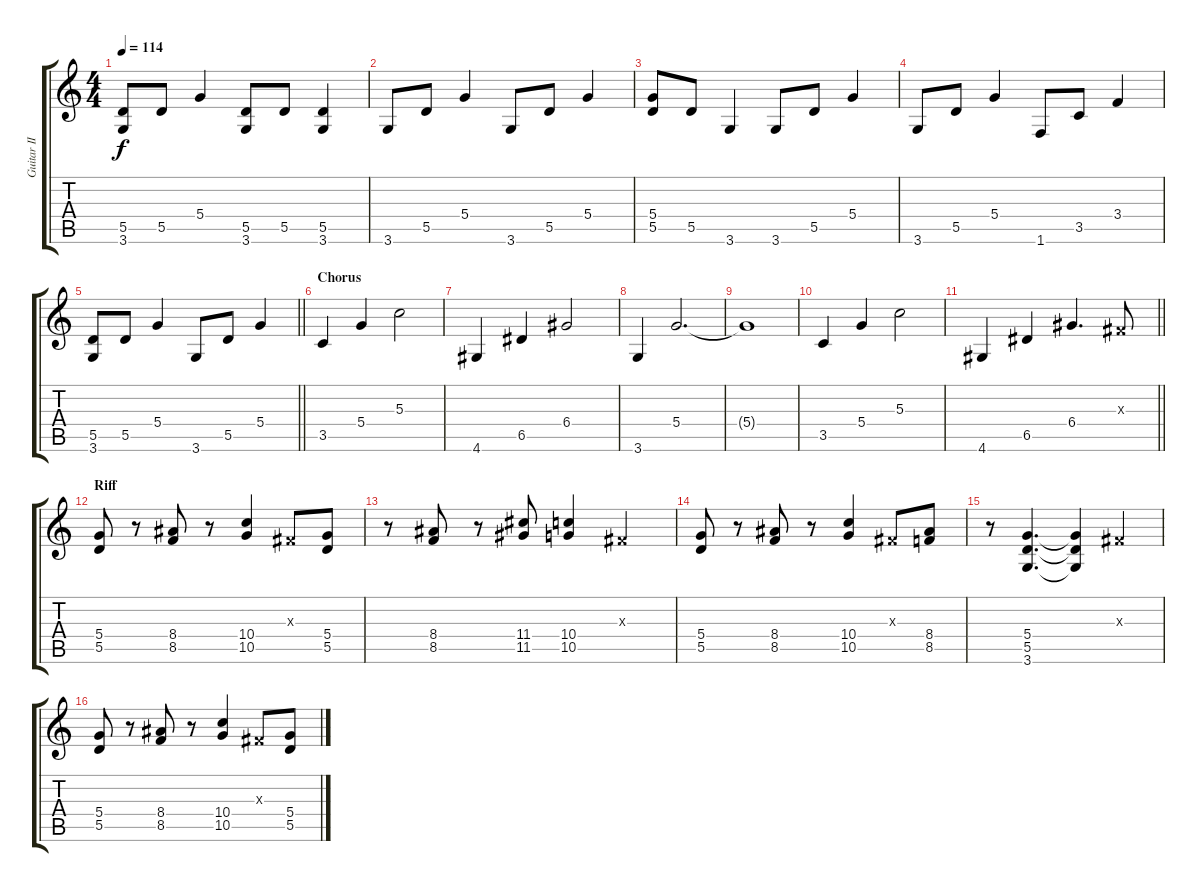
\track ("Guitar II" "Guitar II") {instrument distortionguitar}
\staff {score tabs}
\tuning (E4 B3 G3 D3 A2 E2) {hide}
\ts (4 4)
\tempo 114
\clef g2
\ks c
(5.5 3.6).8{dy f} 5.5.8 5.4.4 (5.5 3.6).8 5.5.8 (5.5 3.6).4 |
3.6.8 5.5.8 5.4.4 3.6.8 5.5.8 5.4.4 |
(5.4 5.5).8 5.5.8 3.6.4 3.6.8 5.5.8 5.4.4 |
3.6.8 5.5.8 5.4.4 1.6.8 3.5.8 3.4.4 |
\barLineRight lightlight
(5.5 3.6).8 5.5.8 5.4.4 3.6.8 5.5.8 5.4.4 |
\section ("" "Chorus")
3.5.4 5.4.4 5.3.2 |
4.6.4 6.5.4 6.4.2 |
3.6.4 5.4.2{d} |
5.4{t}.1 |
3.5.4 5.4.4 5.3.2 |
\barLineRight lightlight
4.6.4 6.5.4 6.4.4{d} -1.3{x}.8 |
\section ("" "Riff")
(5.4 5.5).8 r.8 (8.4 8.5).8 r.8 (10.4 10.5).4 -1.3{x}.8 (5.4 5.5).8 |
r.8 (8.4 8.5).8 r.8 (11.4 11.5).8 (10.4 10.5).4 -1.3{x}.4 |
(5.4 5.5).8 r.8 (8.4 8.5).8 r.8 (10.4 10.5).4 -1.3{x}.8 (8.4 8.5).8 |
r.8 (5.4 5.5 3.6).4{d} (5.4{t} 5.5{t} 3.6{t}).4 -1.3{x}.4 |
(5.4 5.5).8 r.8 (8.4 8.5).8 r.8 (10.4 10.5).4 -1.3{x}.8 (5.4 5.5).8
